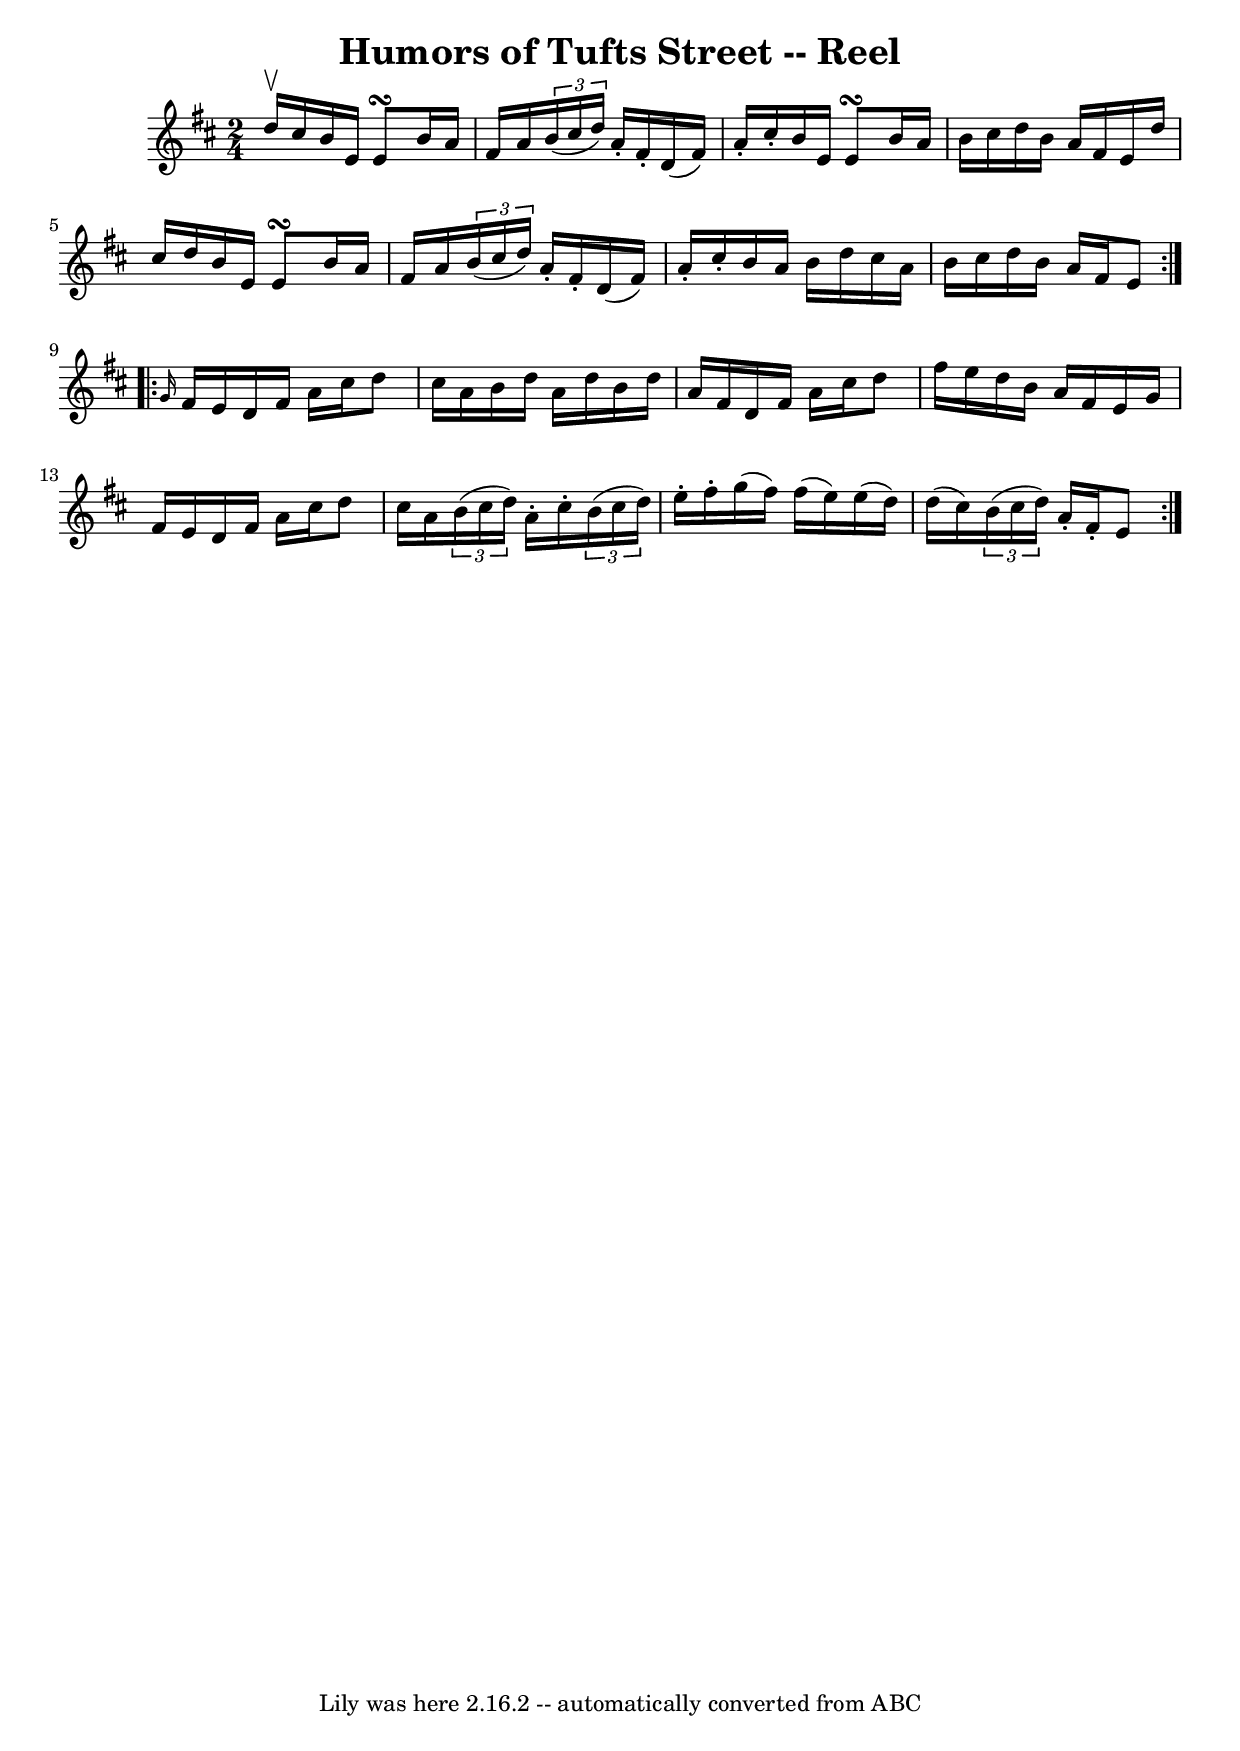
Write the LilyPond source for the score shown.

\version "2.16.2"
\include "Mammoth.ily"
\header {
  %% book = "Ryan's Mammoth Collection"
  crossRefNumber = "1"
  footnotes = ""
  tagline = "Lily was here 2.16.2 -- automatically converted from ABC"
  title = "Humors of Tufts Street -- Reel"

}
voicedefault =  {



  \repeat volta 2 {

    \time 2/4 
    \key e \dorian
    d''16^\upbow cis''16  |
    b'16 e'16    
    e'8\turn b'16 a'16 fis'16 a'16  |
    \times 2/3 { b'16 (
		 cis''16 d''16) 
	       } a'16-. fis'16-. d'16 (fis'16) a'16-.   
    cis''16-. |
    b'16 e'16 e'8\turn b'16 a'16 b'16    
    cis''16  |
    d''16 b'16 a'16 fis'16 e'16 d''16 cis''16 
    d''16  |
    b'16 e'16 e'8\turn b'16 a'16 fis'16    
    a'16  |
    \times 2/3 { b'16 (cis''16 d''16) 
	       } a'16-.   
    fis'16-. d'16 (fis'16) a'16-. cis''16-. |
    b'16 a'16  
    b'16 d''16 cis''16 a'16 b'16 cis''16  |
    d''16 b'16 
    a'16 fis'16 e'8  
  } 
  \repeat volta 2 {
    \grace { g'16  
	   } fis'16  
    e'16  |
    d'16 fis'16 a'16 cis''16 d''8 cis''16 a'16 
    |
    b'16 d''16 a'16 d''16 b'16 d''16 a'16 fis'16  
    |
    d'16 fis'16 a'16 cis''16 d''8 fis''16 e''16  
    |
    d''16 b'16 a'16 fis'16 e'16 g'16 fis'16 e'16  
    |
    d'16 fis'16 a'16 cis''16 d''8 cis''16 a'16  
    |
    \times 2/3 { b'16 (cis''16 d''16) 
	       } a'16-. cis''16-.   \times 2/3 { b'16 (cis''16 d''16) 
		    } e''16-. fis''16-. 
    |
    g''16 (fis''16) fis''16 (e''16) e''16 (d''16)  
    d''16 (cis''16) |
    \times 2/3 { b'16 (cis''16 d''16) 

	       } a'16-. fis'16-. e'8  
  }   

}

\score{
  <<

    \context Staff="default"
    {
      \voicedefault 
      
    }

  >>
  \layout {
    
  }
  \midi {
  }

}
